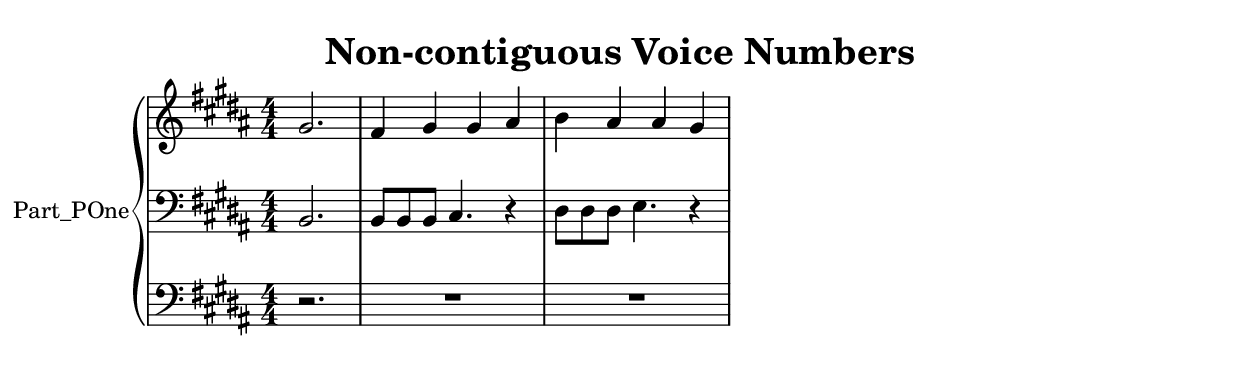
\version "2.24.4"

\header {
  workCreditTypeTitle = "Non-contiguous Voice Numbers"
  encodingDate        = "2016-10-24"
  software            = "MuseScore 2.0.3"
  title               = "Non-contiguous Voice Numbers"
}

\paper {
  % horizontal-shift = 0.0\mm
  % indent = 0.0\mm
  % short-indent = 0.0\mm
  
  % markup-system-spacing-padding = 0.0\mm
  % between-system-space = 0.0\mm
  % page-top-space = 0.0\mm
  
  % page-count = -1
  % system-count = -1
  
  % oddHeaderMarkup = ""
  % evenHeaderMarkup = ""
  % oddFooterMarkup = ""
  % evenFooterMarkup = ""
}

\layout {
  \context { \Score
    autoBeaming = ##f % to display tuplets brackets
  }
  \context { \Voice
  }
}

Part_POne_Staff_One_Voice_One = \absolute {
  \language "nederlands"
  \partial 2.
  
  \clef "treble"
  \key b \major
  \numericTimeSignature \time 4/4
  \stemUp gis'2.  | % 1
  \barNumberCheck #1
  fis'4 gis' gis' ais'  | % 2
  \barNumberCheck #2
  \stemDown b'4 \stemUp ais' ais' gis'  | % 0
  \barNumberCheck #3
}

Part_POne_Staff_Two_Voice_Five = \absolute {
  \language "nederlands"
  \partial 2.
  
  \clef "bass"
  \key b \major
  \numericTimeSignature \time 4/4
  \stemUp b,2.  | % 1
  \barNumberCheck #1
  b,8 [
  b, b, ]
  cis4. r4  | % 2
  \barNumberCheck #2
  \stemDown dis8 [
  dis dis ]
  e4. r4  | % 0
  \barNumberCheck #3
}

Part_POne_Staff_Three_Voice_Nine = \absolute {
  \language "nederlands"
  \partial 2.
  
  \clef "bass"
  \key b \major
  \numericTimeSignature \time 4/4
  r2.  | % 1
  \barNumberCheck #1
  R1  | % 2
  \barNumberCheck #2
  R1  | % 3
  \barNumberCheck #3
}

\book {

  \score {
    <<
      
      <<
      
        \new PianoStaff
        \with {
          instrumentName = "Part_POne"
          shortInstrumentName = "Org."
        }
        
        <<
        
          \new Staff  = "Part_POne_Staff_One"
          \with {
          }
          <<
            \context Voice = "Part_POne_Staff_One_Voice_One" <<
              \Part_POne_Staff_One_Voice_One
            >>
          >>
          
          \new Staff  = "Part_POne_Staff_Two"
          \with {
          }
          <<
            \context Voice = "Part_POne_Staff_Two_Voice_Five" <<
              \Part_POne_Staff_Two_Voice_Five
            >>
          >>
          
          \new Staff  = "Part_POne_Staff_Three"
          \with {
          }
          <<
            \context Voice = "Part_POne_Staff_Three_Voice_Nine" <<
              \Part_POne_Staff_Three_Voice_Nine
            >>
          >>
        >>
      
      >>
    
    >>
    
    \layout {
      \context { \Score
        autoBeaming = ##f % to display tuplets brackets
      }
      \context { \Voice
      }
    }
    
    \midi {
      \tempo 16 = 360
    }
  }
  
}
